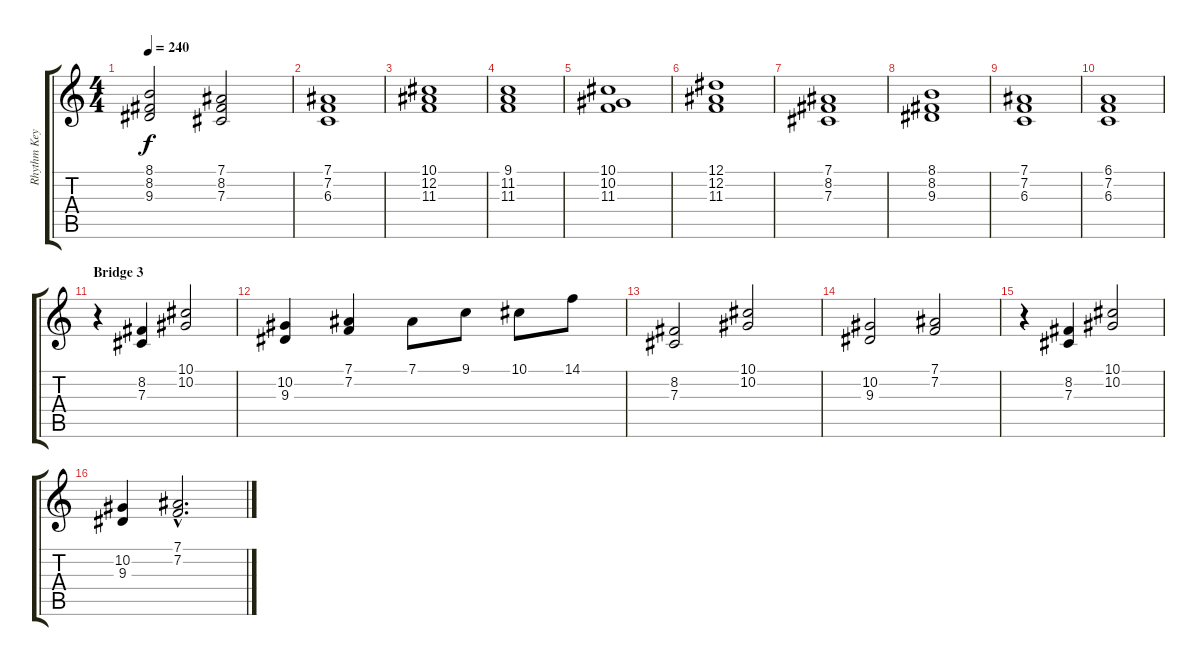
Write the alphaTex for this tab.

\track ("Rhythm Keyboard" "Rhythm Key") {instrument harpsichord}
\staff {score tabs}
\tuning (Eb4 Bb3 Gb3 Db3 Ab2 Eb2) {hide}
\ts (4 4)
\tempo 240
\clef g2
\ks c
(8.1 8.2 9.3).2{dy f} (7.1 8.2 7.3).2 |
(7.1 7.2 6.3).1 |
(10.1 12.2 11.3).1 |
(9.1 11.2 11.3).1 |
(10.1 10.2 11.3).1 |
(12.1 12.2 11.3).1 |
(7.1 8.2 7.3).1 |
(8.1 8.2 9.3).1 |
(7.1 7.2 6.3).1 |
(6.1 7.2 6.3).1 |
\section ("" "Bridge 3")
r.4 (8.2 7.3).4 (10.1 10.2).2 |
(10.2 9.3).4 (7.1 7.2).4 7.1.8 9.1.8 10.1.8 14.1.8 |
(8.2 7.3).2 (10.1 10.2).2 |
(10.2 9.3).2 (7.1 7.2).2 |
r.4 (8.2 7.3).4 (10.1 10.2).2 |
(10.2 9.3).4 (7.1{hac} 7.2{hac}).2{d}
